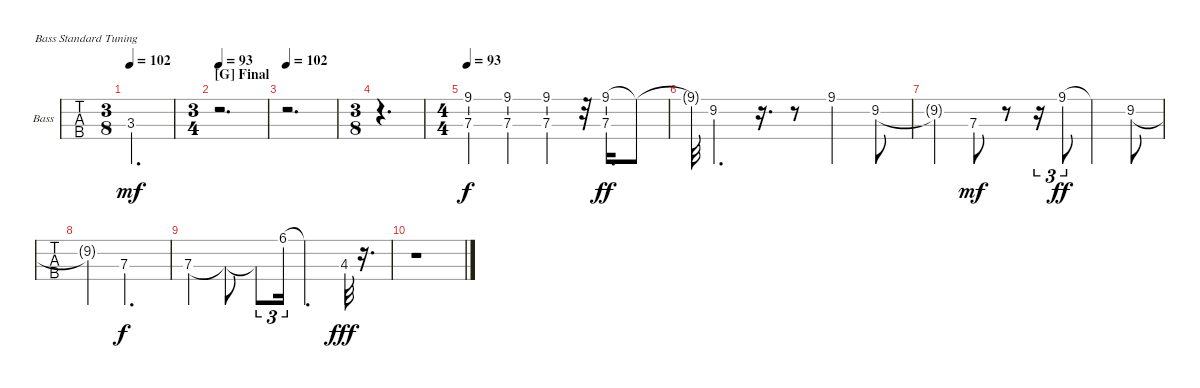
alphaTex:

\defaultSystemsLayout 4
\bracketExtendMode nobrackets
\firstSystemTrackNameOrientation horizontal
\otherSystemsTrackNameOrientation horizontal
\track ("Bass" "Bass") {instrument electricbassfinger}
\staff {tabs}
\tuning (G2 D2 A1 E1)
\ts (3 8)
\beaming (8 3)
\tempo 102
\clef f4
\ks c
3.3{t}.4{d dy mf} |
\ts (3 4)
\beaming (8 2 2 2)
\section ("G" "Final")
\tempo (93 0.00625)
r.2{d} |
\tempo 102
r.2{d} |
\ts (3 8)
\beaming (8 3)
r.4{d} |
\ts (4 4)
\beaming (8 2 2 2 2)
\tempo 93
(9.1 7.3).4{dy f} (9.1 7.3).4 (9.1 7.3).4 r.32 (9.1 7.3).16{d dy ff} 9.1{t}.8 |
9.1{t}.32 9.2.4{d} r.16{d} r.8 9.1.4 9.2.8 |
\scale
0.915986 9.2{t}.4 7.3.8{dy mf} r.8 r.16{tu (3 2)} 9.1.8{tu (3 2) dy ff} 9.1{t}.4 9.2.8 |
\scale
0.606545 9.2{t}.4 7.3.2{d dy f} |
\scale
2.11362 7.3.4 7.3{t}.8 7.3{t}.8{tu (3 2)} 6.1{acc #}.16{tu (3 2)} 6.1{t acc #}.4{d} 4.3{acc #}.32{dy fff} r.16{d} |
\scale
0.363847 r.1
